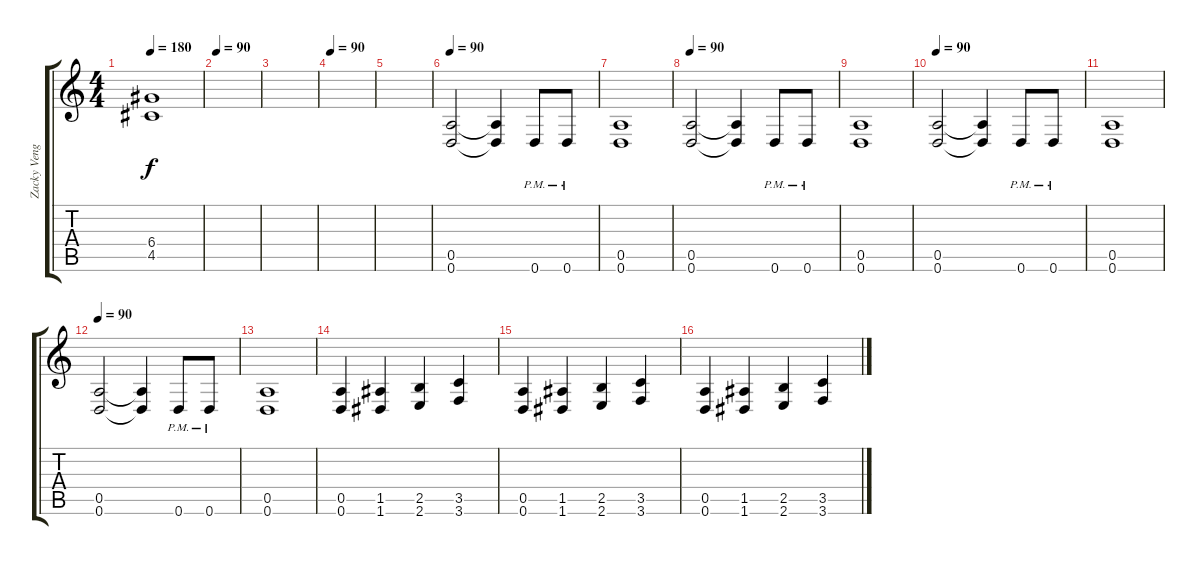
\track ("Zacky Vengeance" "Zacky Veng") {instrument distortionguitar}
\staff {score tabs}
\tuning (E4 B3 G3 D3 A2 D2) {hide}
\ts (4 4)
\tempo 180
\clef g2
\ks c
(6.4{t} 4.5{t}).1{dy f} |
\tempo 90
|
|
\tempo 90
|
|
\tempo 90
(0.5 0.6).2 (0.5{t} 0.6{t}).4 0.6{pm}.8 0.6{pm}.8 |
(0.5 0.6).1 |
\tempo 90
(0.5 0.6).2 (0.5{t} 0.6{t}).4 0.6{pm}.8 0.6{pm}.8 |
(0.5 0.6).1 |
\tempo 90
(0.5 0.6).2 (0.5{t} 0.6{t}).4 0.6{pm}.8 0.6{pm}.8 |
(0.5 0.6).1 |
\tempo 90
(0.5 0.6).2 (0.5{t} 0.6{t}).4 0.6{pm}.8 0.6{pm}.8 |
(0.5 0.6).1 |
(0.5 0.6).4 (1.5 1.6).4 (2.5 2.6).4 (3.5 3.6).4 |
(0.5 0.6).4 (1.5 1.6).4 (2.5 2.6).4 (3.5 3.6).4 |
(0.5 0.6).4 (1.5 1.6).4 (2.5 2.6).4 (3.5 3.6).4
